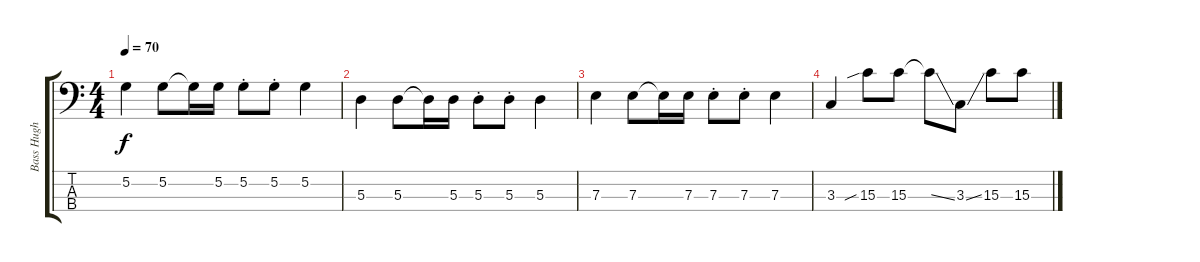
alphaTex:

\track ("Bass Hugh McDonald" "Bass Hugh ") {instrument electricbassfinger}
\staff {score tabs}
\tuning (G2 D2 A1 E1) {hide}
\ts (4 4)
\tempo 70
\clef f4
\ks c
5.2.4{dy f} 5.2.8 5.2{t}.16 5.2.16 5.2{st}.8 5.2{st}.8 5.2.4 |
5.3.4 5.3.8 5.3{t}.16 5.3.16 5.3{st}.8 5.3{st}.8 5.3.4 |
7.3.4 7.3.8 7.3{t}.16 7.3.16 7.3{st}.8 7.3{st}.8 7.3.4 |
3.3.4 15.3{sib}.8 15.3.8 15.3{ss t}.8 3.3{ss}.8 15.3.8 15.3.8
